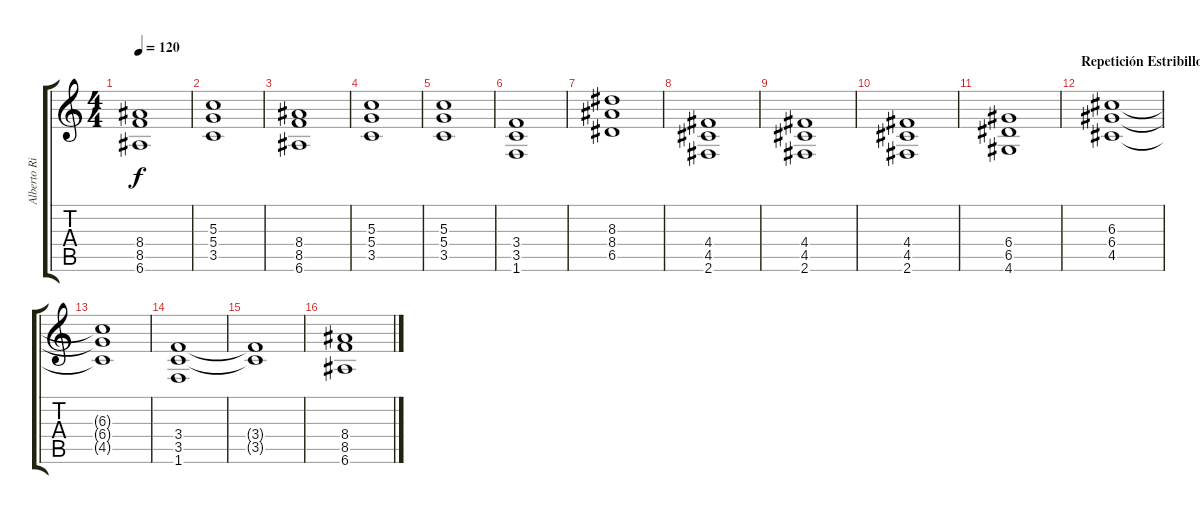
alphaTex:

\track ("Alberto Rionda (Guitarra Solista)" "Alberto Ri") {instrument distortionguitar}
\staff {score tabs}
\tuning (E4 B3 G3 D3 A2 E2) {hide}
\ts (4 4)
\tempo 120
\clef g2
\ks c
(8.4 8.5 6.6).1{dy f} |
(5.3 5.4 3.5).1 |
(8.4 8.5 6.6).1 |
(5.3 5.4 3.5).1 |
(5.3 5.4 3.5).1 |
(3.4 3.5 1.6).1 |
(8.3 8.4 6.5).1 |
(4.4 4.5 2.6).1 |
(4.4 4.5 2.6).1 |
(4.4 4.5 2.6).1 |
(6.4 6.5 4.6).1 |
\section ("" "Repetición Estribillo")
(6.3 6.4 4.5).1 |
(6.3{t} 6.4{t} 4.5{t}).1 |
(3.4 3.5 1.6).1{volume 10} |
(3.4{t} 3.5{t}).1 |
(8.4 8.5 6.6).1
